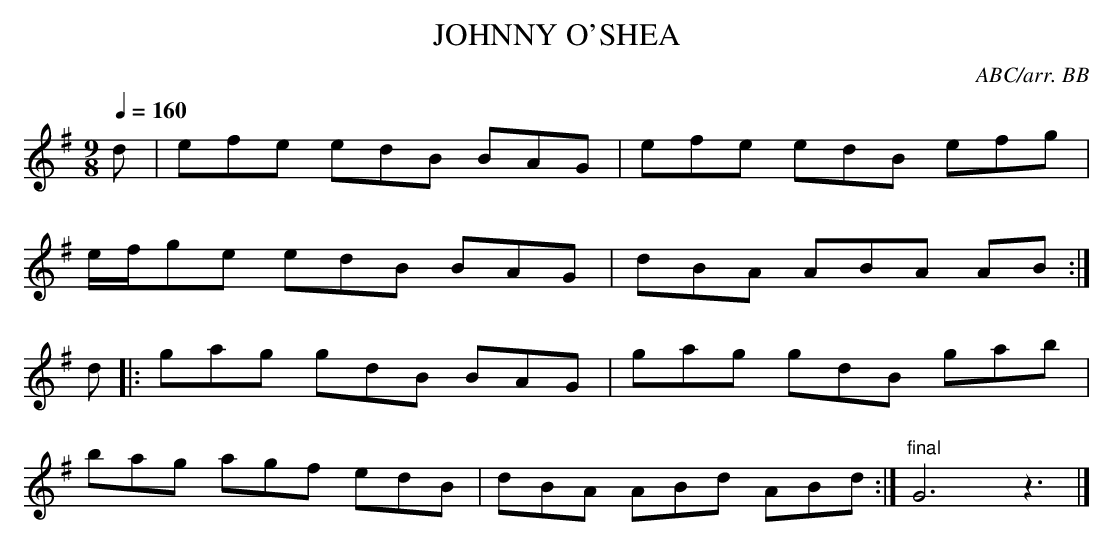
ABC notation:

X:1
T:JOHNNY O'SHEA
C:ABC/arr. BB
Q:1/4=160
L:1/8
M:9/8
K:G
d|efe edB BAG|efe edB efg|
e/f/ge edB BAG|dBA ABA AB :|
d|:gag gdB BAG|gag gdB gab|
bag agf edB|dBA ABd ABd :|"final"G6z3|]
